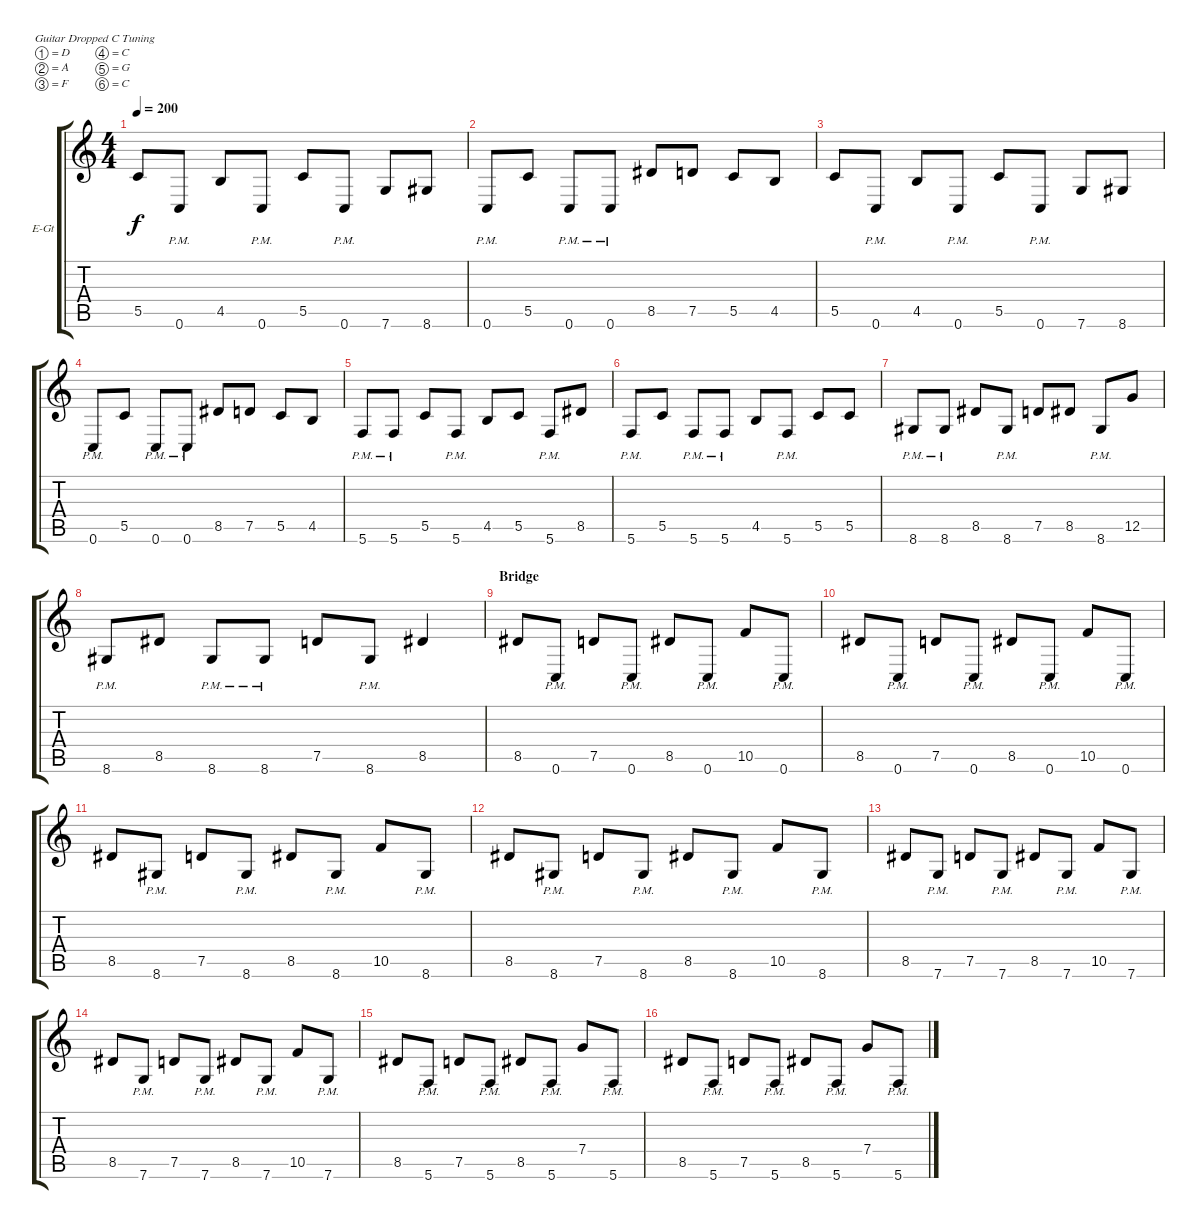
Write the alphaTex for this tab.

\defaultSystemsLayout 4
\bracketExtendMode groupsimilarinstruments
\firstSystemTrackNameOrientation horizontal
\otherSystemsTrackNameOrientation horizontal
\track ("Guitar 1" "E-Gt") {instrument distortionguitar}
\staff {score tabs}
\tuning (D4 A3 F3 C3 G2 C2)
\ts (4 4)
\tempo 200
\clef g2
\ks c
5.5.8{dy f} 0.6{pm}.8 4.5.8 0.6{pm}.8 5.5.8 0.6{pm}.8 7.6.8 8.6.8 |
0.6{pm}.8 5.5.8 0.6{pm}.8 0.6{pm}.8 8.5.8 7.5.8 5.5.8 4.5.8 |
5.5.8 0.6{pm}.8 4.5.8 0.6{pm}.8 5.5.8 0.6{pm}.8 7.6.8 8.6.8 |
0.6{pm}.8 5.5.8 0.6{pm}.8 0.6{pm}.8 8.5.8 7.5.8 5.5.8 4.5.8 |
5.6{pm}.8 5.6{pm}.8 5.5.8 5.6{pm}.8 4.5.8 5.5.8 5.6{pm}.8 8.5.8 |
5.6{pm}.8 5.5.8 5.6{pm}.8 5.6{pm}.8 4.5.8 5.6{pm}.8 5.5.8 5.5.8 |
8.6{pm}.8 8.6{pm}.8 8.5.8 8.6{pm}.8 7.5.8 8.5.8 8.6{pm}.8 12.5.8 |
8.6{pm}.8 8.5.8 8.6{pm}.8 8.6{pm}.8 7.5.8 8.6{pm}.8 8.5.4 |
\section ("" "Bridge")
8.5.8 0.6{pm}.8 7.5.8 0.6{pm}.8 8.5.8 0.6{pm}.8 10.5.8 0.6{pm}.8 |
8.5.8 0.6{pm}.8 7.5.8 0.6{pm}.8 8.5.8 0.6{pm}.8 10.5.8 0.6{pm}.8 |
8.5.8 8.6{pm}.8 7.5.8 8.6{pm}.8 8.5.8 8.6{pm}.8 10.5.8 8.6{pm}.8 |
8.5.8 8.6{pm}.8 7.5.8 8.6{pm}.8 8.5.8 8.6{pm}.8 10.5.8 8.6{pm}.8 |
8.5.8 7.6{pm}.8 7.5.8 7.6{pm}.8 8.5.8 7.6{pm}.8 10.5.8 7.6{pm}.8 |
8.5.8 7.6{pm}.8 7.5.8 7.6{pm}.8 8.5.8 7.6{pm}.8 10.5.8 7.6{pm}.8 |
8.5.8 5.6{pm}.8 7.5.8 5.6{pm}.8 8.5.8 5.6{pm}.8 7.4.8 5.6{pm}.8 |
8.5.8 5.6{pm}.8 7.5.8 5.6{pm}.8 8.5.8 5.6{pm}.8 7.4.8 5.6{pm}.8
